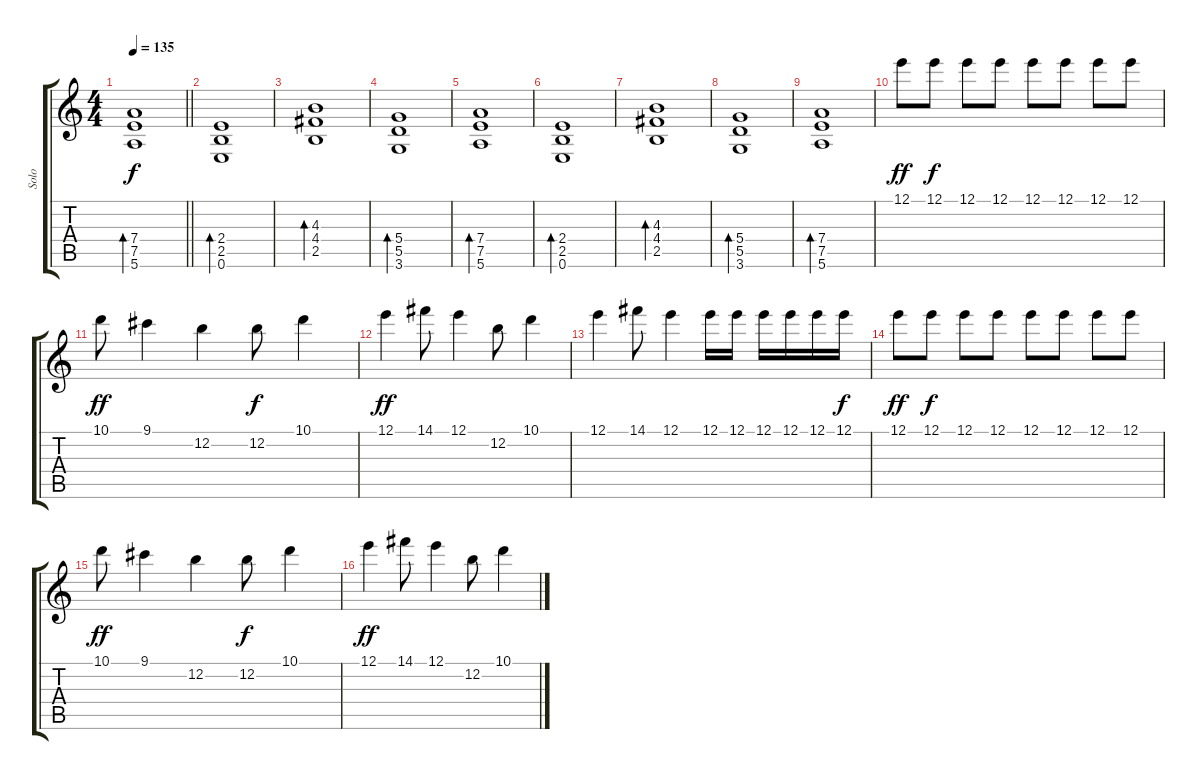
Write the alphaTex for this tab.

\track ("Solo" "Solo") {instrument distortionguitar}
\staff {score tabs}
\tuning (E4 B3 G3 D3 A2 E2) {hide}
\ts (4 4)
\tempo 135
\clef g2
\barLineRight lightlight
\ks c
(7.4 7.5 5.6).1{bd 30 dy f} |
(2.4 2.5 0.6).1{bd 30} |
(4.3 4.4 2.5).1{bd 30} |
(5.4 5.5 3.6).1{bd 30} |
(7.4 7.5 5.6).1{bd 30} |
(2.4 2.5 0.6).1{bd 30} |
(4.3 4.4 2.5).1{bd 30} |
(5.4 5.5 3.6).1{bd 30} |
(7.4 7.5 5.6).1{bd 30} |
12.1.8{dy ff} 12.1.8{dy f} 12.1.8 12.1.8 12.1.8 12.1.8 12.1.8 12.1.8 |
10.1.8{dy ff} 9.1.4 12.2.4 12.2.8{dy f} 10.1.4 |
12.1.4{dy ff} 14.1.8 12.1.4 12.2.8 10.1.4 |
12.1.4 14.1.8 12.1.4 12.1.16 12.1.16 12.1.16 12.1.16 12.1.16 12.1.16{dy f} |
12.1.8{dy ff} 12.1.8{dy f} 12.1.8 12.1.8 12.1.8 12.1.8 12.1.8 12.1.8 |
10.1.8{dy ff} 9.1.4 12.2.4 12.2.8{dy f} 10.1.4 |
12.1.4{dy ff} 14.1.8 12.1.4 12.2.8 10.1.4
